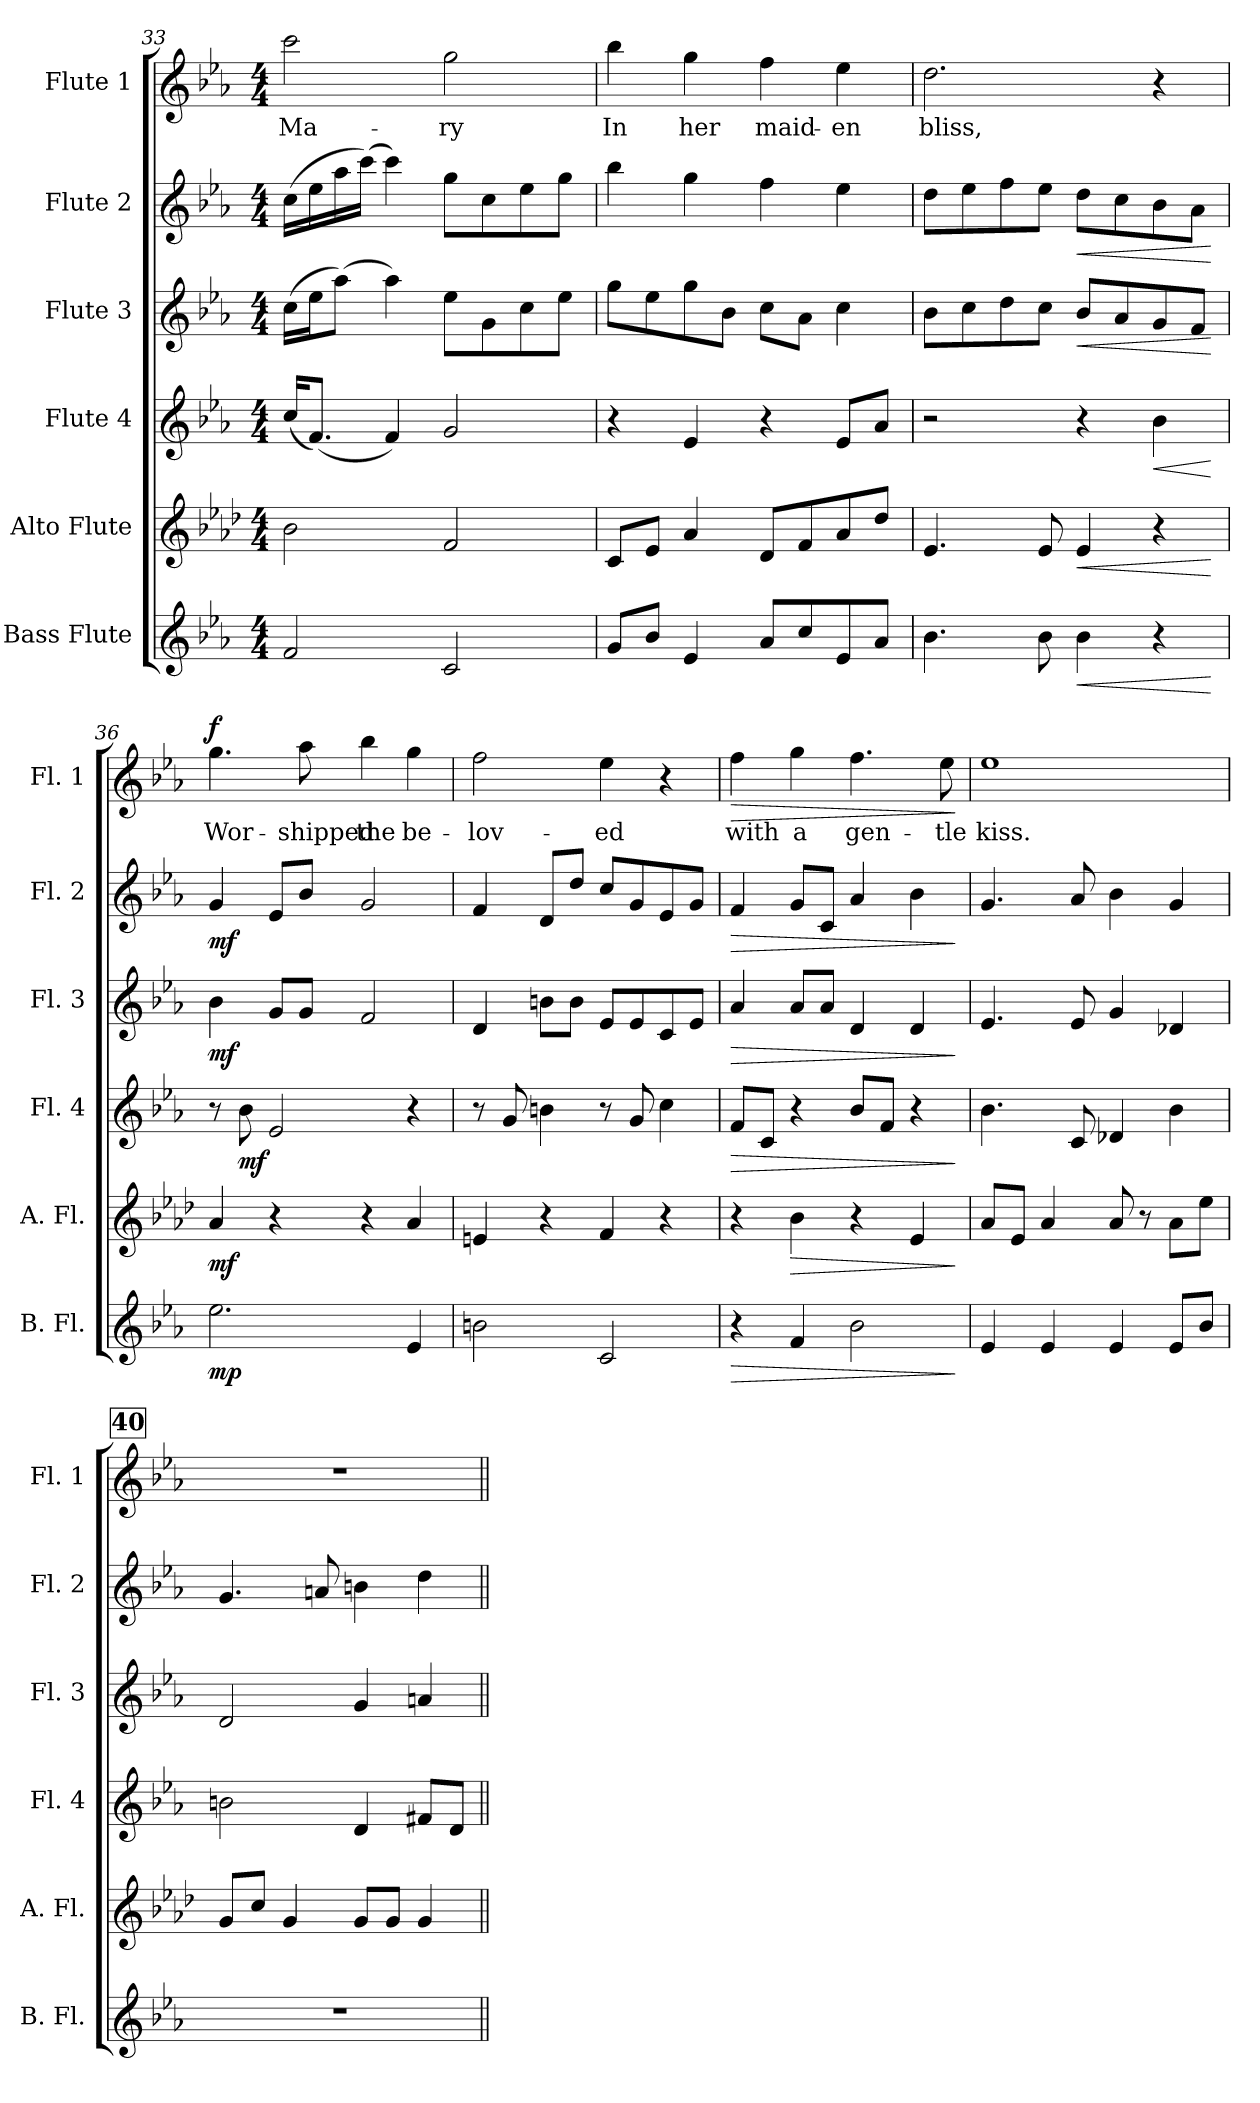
**kern	**dynam	**kern	**dynam	**kern	**dynam	**kern	**dynam	**kern	**dynam	**kern	**text	**dynam
*part6	*part6	*part5	*part5	*part4	*part4	*part3	*part3	*part2	*part2	*part1	*part1	*part1
*staff6	*staff6	*staff5	*staff5	*staff4	*staff4	*staff3	*staff3	*staff2	*staff2	*staff1	*staff1	*staff1
*I"Bass Flute	*	*I"Alto Flute	*	*I"Flute 4	*	*I"Flute 3	*	*I"Flute 2	*	*I"Flute 1	*	*
*I'B. Fl.	*	*I'A. Fl.	*	*I'Fl. 4	*	*I'Fl. 3	*	*I'Fl. 2	*	*I'Fl. 1	*	*
*clefG2	*	*clefG2	*	*clefG2	*	*clefG2	*	*clefG2	*	*clefG2	*	*
*ITrd7c12	*	*ITrd3c5	*	*	*	*	*	*	*	*	*	*
*k[b-e-a-]	*	*k[b-e-a-]	*	*k[b-e-a-]	*	*k[b-e-a-]	*	*k[b-e-a-]	*	*k[b-e-a-]	*	*
*M4/4	*	*M4/4	*	*M4/4	*	*M4/4	*	*M4/4	*	*M4/4	*	*
=33	=33	=33	=33	=33	=33	=33	=33	=33	=33	=33	=33	=33
!	!	!	!	!	!	!	!	!	!	!	!LO:LY:b	!
2F/	.	2f\	.	(>16cc/KL	.	(>16cc\LL	.	(>16cc\LL	.	2ccc\	Ma-	.
.	.	.	.	(>8.f/J)	.	16ee-\J	.	16ee-\	.	.	.	.
.	.	.	.	.	.	(>8aa-\J)	.	16aa-\	.	.	.	.
.	.	.	.	.	.	.	.	(>16ccc\JJ)	.	.	.	.
.	.	.	.	4f/)	.	4aa-\)	.	4ccc\)	.	.	.	.
!	!	!	!	!	!	!	!	!	!	!	!LO:LY:b	!
2C/	.	2c/	.	2g/	.	8ee-\L	.	8gg\L	.	2gg\	-ry	.
.	.	.	.	.	.	8g\	.	8cc\	.	.	.	.
.	.	.	.	.	.	8cc\	.	8ee-\	.	.	.	.
.	.	.	.	.	.	8ee-\J	.	8gg\J	.	.	.	.
=34	=34	=34	=34	=34	=34	=34	=34	=34	=34	=34	=34	=34
!	!	!	!	!	!	!	!	!	!	!	!LO:LY:b	!
8G/L	.	8G/L	.	4r	.	8gg\L	.	4bb-\	.	4bb-\	In	.
8B-/J	.	8B-/J	.	.	.	8ee-\	.	.	.	.	.	.
!	!	!	!	!	!	!	!	!	!	!	!LO:LY:b	!
4E-/	.	4e-/	.	4e-/	.	8gg\	.	4gg\	.	4gg\	her	.
.	.	.	.	.	.	8b-\J	.	.	.	.	.	.
!	!	!	!	!	!	!	!	!	!	!	!LO:LY:b	!
8A-/L	.	8A-/L	.	4r	.	8cc\L	.	4ff\	.	4ff\	maid-	.
8c/	.	8c/	.	.	.	8a-\J	.	.	.	.	.	.
!	!	!	!	!	!	!	!	!	!	!	!LO:LY:b	!
8E-/	.	8e-/	.	8e-/L	.	4cc\	.	4ee-\	.	4ee-\	-en	.
8A-/J	.	8a-/J	.	8a-/J	.	.	.	.	.	.	.	.
=35	=35	=35	=35	=35	=35	=35	=35	=35	=35	=35	=35	=35
!	!	!	!	!	!	!	!	!	!	!	!LO:LY:b	!
4.B-\	.	4.B-/	.	2r	.	8b-\L	.	8dd\L	.	2.dd\	bliss,	.
.	.	.	.	.	.	8cc\	.	8ee-\	.	.	.	.
.	.	.	.	.	.	8dd\	.	8ff\	.	.	.	.
8B-\	.	8B-/	.	.	.	8cc\J	.	8ee-\J	.	.	.	.
!	!LO:HP:b	!	!LO:HP:b	!	!	!	!LO:HP:b	!	!LO:HP:b	!	!	!
4B-\	<	4B-/	<	4r	.	8b-/L	<	8dd\L	<	.	.	.
.	.	.	.	.	.	8a-/	.	8cc\	.	.	.	.
!	!	!	!	!	!LO:HP:b	!	!	!	!	!	!	!
4r	.	4r	.	4b-\	<	8g/	.	8b-\	.	4r	.	.
.	.	.	.	.	.	8f/J	.	8a-\J	.	.	.	.
.	[	.	[	.	[	.	[	.	[	.	.	.
!!LO:LB:g=z
=36	=36	=36	=36	=36	=36	=36	=36	=36	=36	=36	=36	=36
!	!LO:DY:b	!	!LO:DY:b	!	!	!	!LO:DY:b	!	!LO:DY:b	!	!LO:LY:b	!LO:DY:b
2.e-\	mp	4e-/	mf	8r	.	4b-\	mf	4g/	mf	4.gg\	Wor-	f
!	!	!	!	!	!LO:DY:b	!	!	!	!	!	!	!
.	.	.	.	8b-\	mf	.	.	.	.	.	.	.
.	.	4r	.	2e-/	.	8g/L	.	8e-/L	.	.	.	.
!	!	!	!	!	!	!	!	!	!	!	!LO:LY:b	!
.	.	.	.	.	.	8g/J	.	8b-/J	.	8aa-\	-shipped	.
!	!	!	!	!	!	!	!	!	!	!	!LO:LY:b	!
.	.	4r	.	.	.	2f/	.	2g/	.	4bb-\	the	.
!	!	!	!	!	!	!	!	!	!	!	!LO:LY:b	!
4E-/	.	4e-/	.	4r	.	.	.	.	.	4gg\	be-	.
=37	=37	=37	=37	=37	=37	=37	=37	=37	=37	=37	=37	=37
!	!	!	!	!	!	!	!	!	!	!	!LO:LY:b	!
2Bn\	.	4Bn/	.	8r	.	4d/	.	4f/	.	2ff\	-lov-	.
.	.	.	.	8g/	.	.	.	.	.	.	.	.
.	.	4r	.	4bn\	.	8bn\L	.	8d/L	.	.	.	.
.	.	.	.	.	.	8b\J	.	8dd/J	.	.	.	.
!	!	!	!	!	!	!	!	!	!	!	!LO:LY:b	!
2C/	.	4c/	.	8r	.	8e-/L	.	8cc/L	.	4ee-\	-ed	.
.	.	.	.	8g/	.	8e-/	.	8g/	.	.	.	.
.	.	4r	.	4cc\	.	8c/	.	8e-/	.	4r	.	.
.	.	.	.	.	.	8e-/J	.	8g/J	.	.	.	.
=38	=38	=38	=38	=38	=38	=38	=38	=38	=38	=38	=38	=38
!	!LO:HP:b	!	!	!	!LO:HP:b	!	!LO:HP:b	!	!LO:HP:b	!	!LO:LY:b	!LO:HP:b
4r	>	4r	.	8f/L	>	4a-/	>	4f/	>	4ff\	with	>
.	.	.	.	8c/J	.	.	.	.	.	.	.	.
!	!	!	!LO:HP:b	!	!	!	!	!	!	!	!LO:LY:b	!
4F/	.	4f\	>	4r	.	8a-/L	.	8g/L	.	4gg\	a	.
.	.	.	.	.	.	8a-/J	.	8c/J	.	.	.	.
!	!	!	!	!	!	!	!	!	!	!	!LO:LY:b	!
2B-\	.	4r	.	8b-/L	.	4d/	.	4a-/	.	4.ff\	gen-	.
.	.	.	.	8f/J	.	.	.	.	.	.	.	.
.	.	4B-/	.	4r	.	4d/	.	4b-\	.	.	.	.
!	!	!	!	!	!	!	!	!	!	!	!LO:LY:b	!
.	.	.	.	.	.	.	.	.	.	8ee-\	-tle	.
.	]	.	]	.	]	.	]	.	]	.	.	]
=39	=39	=39	=39	=39	=39	=39	=39	=39	=39	=39	=39	=39
!	!	!	!	!	!	!	!	!	!	!	!LO:LY:b	!
4E-/	.	8e-/L	.	4.b-\	.	4.e-/	.	4.g/	.	1ee-	kiss.	.
.	.	8B-/J	.	.	.	.	.	.	.	.	.	.
4E-/	.	4e-/	.	.	.	.	.	.	.	.	.	.
.	.	.	.	8c/	.	8e-/	.	8a-/	.	.	.	.
4E-/	.	8e-/	.	4d-X/	.	4g/	.	4b-\	.	.	.	.
.	.	8r	.	.	.	.	.	.	.	.	.	.
8E-/L	.	8e-\L	.	4b-\	.	4d-X/	.	4g/	.	.	.	.
8B-/J	.	8b-\J	.	.	.	.	.	.	.	.	.	.
!!LO:REH:place=s1:a:B:fs=18.5673:t=40
=40	=40	=40	=40	=40	=40	=40	=40	=40	=40	=40	=40	=40
1r	.	8d/L	.	2bn\	.	2d/	.	4.g/	.	1r	.	.
.	.	8g/J	.	.	.	.	.	.	.	.	.	.
.	.	4d/	.	.	.	.	.	.	.	.	.	.
.	.	.	.	.	.	.	.	8an/	.	.	.	.
.	.	8d/L	.	4d/	.	4g/	.	4bn\	.	.	.	.
.	.	8d/J	.	.	.	.	.	.	.	.	.	.
.	.	4d/	.	8f#X/L	.	4an/	.	4dd\	.	.	.	.
.	.	.	.	8d/J	.	.	.	.	.	.	.	.
=||	=||	=||	=||	=||	=||	=||	=||	=||	=||	=||	=||	=||
*-	*-	*-	*-	*-	*-	*-	*-	*-	*-	*-	*-	*-
